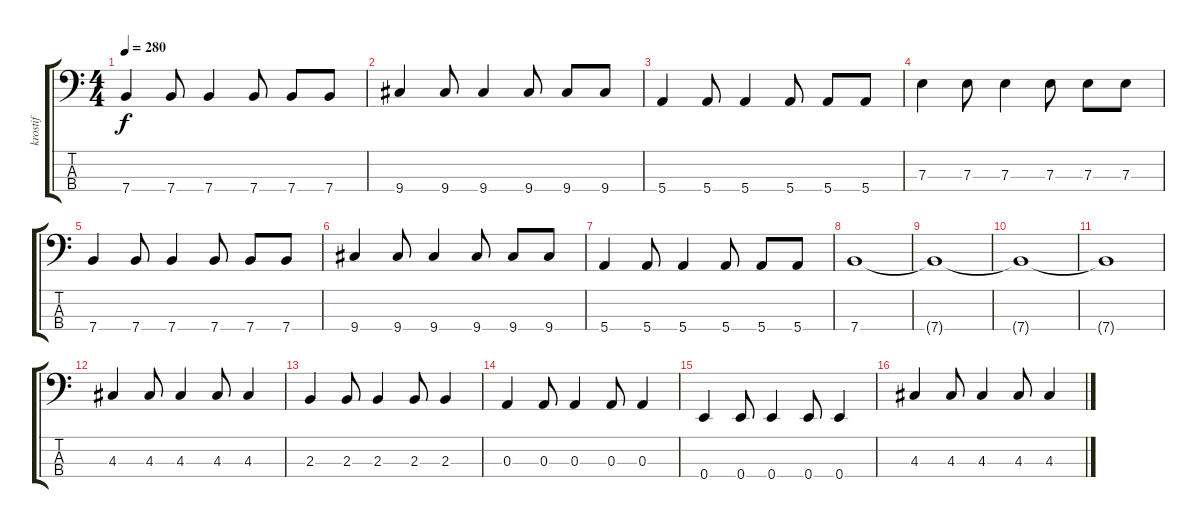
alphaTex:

\track ("krostif" "krostif") {instrument electricbassfinger}
\staff {score tabs}
\tuning (G2 D2 A1 E1) {hide}
\ts (4 4)
\tempo 280
\clef f4
\ks c
7.4.4{dy f} 7.4.8 7.4.4 7.4.8 7.4.8 7.4.8 |
9.4.4 9.4.8 9.4.4 9.4.8 9.4.8 9.4.8 |
5.4.4 5.4.8 5.4.4 5.4.8 5.4.8 5.4.8 |
7.3.4 7.3.8 7.3.4 7.3.8 7.3.8 7.3.8 |
7.4.4 7.4.8 7.4.4 7.4.8 7.4.8 7.4.8 |
9.4.4 9.4.8 9.4.4 9.4.8 9.4.8 9.4.8 |
5.4.4 5.4.8 5.4.4 5.4.8 5.4.8 5.4.8 |
7.4.1 |
7.4{t}.1 |
7.4{t}.1 |
7.4{t}.1 |
4.3.4 4.3.8 4.3.4 4.3.8 4.3.4 |
2.3.4 2.3.8 2.3.4 2.3.8 2.3.4 |
0.3.4 0.3.8 0.3.4 0.3.8 0.3.4 |
0.4.4 0.4.8 0.4.4 0.4.8 0.4.4 |
4.3.4 4.3.8 4.3.4 4.3.8 4.3.4
